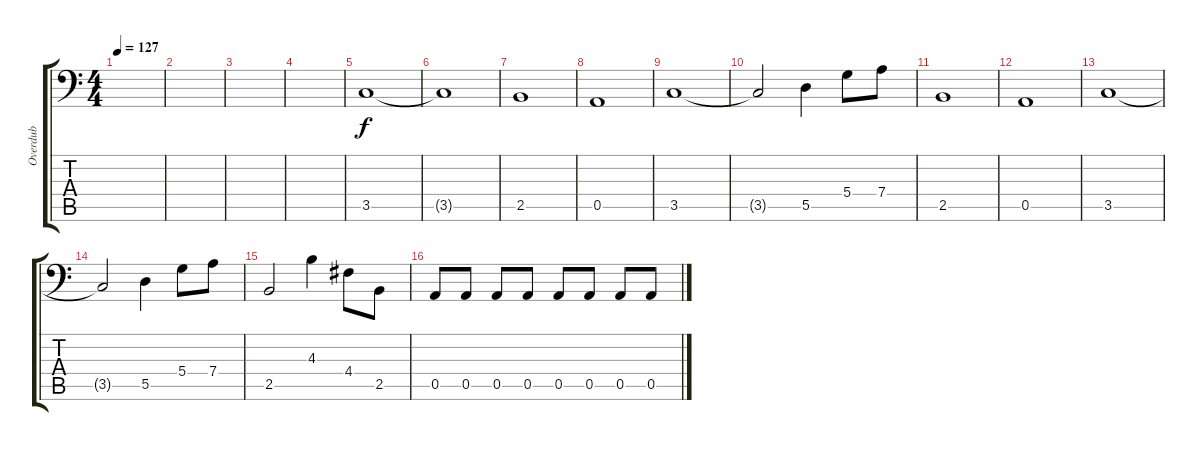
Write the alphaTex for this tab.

\track ("Overdub" "Overdub") {instrument electricbassfinger}
\staff {score tabs}
\tuning (E3 B2 G2 D2 A1 E1) {hide}
\ts (4 4)
\tempo 127
\clef f4
\ks c
|
|
|
|
3.5.1 |
3.5{t}.1 |
2.5.1 |
0.5.1 |
3.5.1 |
3.5{t}.2 5.5.4 5.4.8 7.4.8 |
2.5.1 |
0.5.1 |
3.5.1 |
3.5{t}.2 5.5.4 5.4.8 7.4.8 |
2.5.2 4.3.4 4.4.8 2.5.8 |
0.5.8 0.5.8 0.5.8 0.5.8 0.5.8 0.5.8 0.5.8 0.5.8
